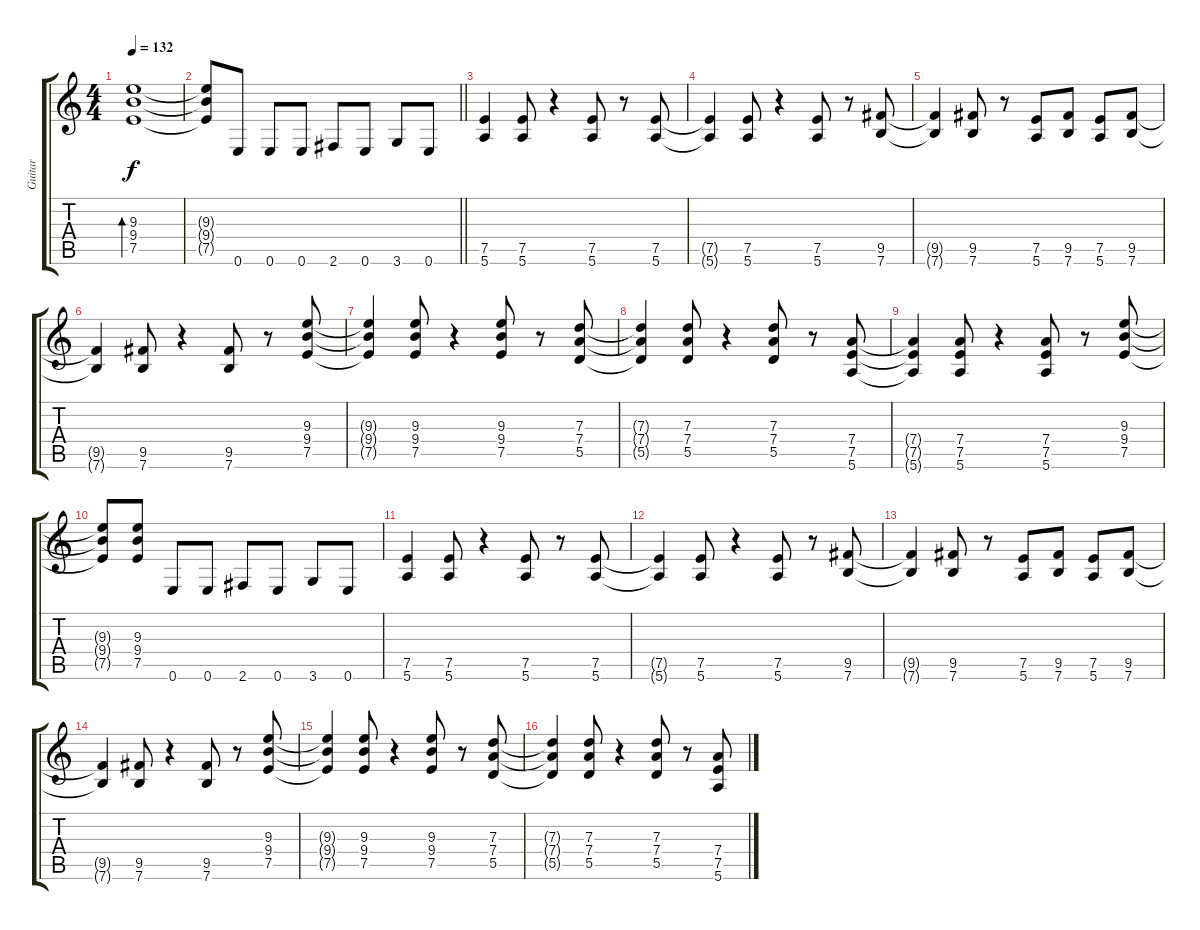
\track ("Guitar" "Guitar") {instrument distortionguitar}
\staff {score tabs}
\tuning (E4 B3 G3 D3 A2 E2) {hide}
\ts (4 4)
\tempo 132
\clef g2
\ks c
(9.3 9.4 7.5).1{bd 240 dy f} |
\barLineRight lightlight
(9.3{t} 9.4{t} 7.5{t}).8 0.6.8 0.6.8 0.6.8 2.6.8 0.6.8 3.6.8 0.6.8 |
\section ("" "")
(7.5 5.6).4 (7.5 5.6).8 r.4 (7.5 5.6).8 r.8 (7.5 5.6).8 |
(7.5{t} 5.6{t}).4 (7.5 5.6).8 r.4 (7.5 5.6).8 r.8 (9.5 7.6).8 |
(9.5{t} 7.6{t}).4 (9.5 7.6).8 r.8 (7.5 5.6).8 (9.5 7.6).8 (7.5 5.6).8 (9.5 7.6).8 |
(9.5{t} 7.6{t}).4 (9.5 7.6).8 r.4 (9.5 7.6).8 r.8 (9.3 9.4 7.5).8 |
(9.3{t} 9.4{t} 7.5{t}).4 (9.3 9.4 7.5).8 r.4 (9.3 9.4 7.5).8 r.8 (7.3 7.4 5.5).8 |
(7.3{t} 7.4{t} 5.5{t}).4 (7.3 7.4 5.5).8 r.4 (7.3 7.4 5.5).8 r.8 (7.4 7.5 5.6).8 |
(7.4{t} 7.5{t} 5.6{t}).4 (7.4 7.5 5.6).8 r.4 (7.4 7.5 5.6).8 r.8 (9.3 9.4 7.5).8 |
(9.3{t} 9.4{t} 7.5{t}).8 (9.3 9.4 7.5).8 0.6.8 0.6.8 2.6.8 0.6.8 3.6.8 0.6.8 |
(7.5 5.6).4 (7.5 5.6).8 r.4 (7.5 5.6).8 r.8 (7.5 5.6).8 |
(7.5{t} 5.6{t}).4 (7.5 5.6).8 r.4 (7.5 5.6).8 r.8 (9.5 7.6).8 |
(9.5{t} 7.6{t}).4 (9.5 7.6).8 r.8 (7.5 5.6).8 (9.5 7.6).8 (7.5 5.6).8 (9.5 7.6).8 |
(9.5{t} 7.6{t}).4 (9.5 7.6).8 r.4 (9.5 7.6).8 r.8 (9.3 9.4 7.5).8 |
(9.3{t} 9.4{t} 7.5{t}).4 (9.3 9.4 7.5).8 r.4 (9.3 9.4 7.5).8 r.8 (7.3 7.4 5.5).8 |
(7.3{t} 7.4{t} 5.5{t}).4 (7.3 7.4 5.5).8 r.4 (7.3 7.4 5.5).8 r.8 (7.4 7.5 5.6).8
